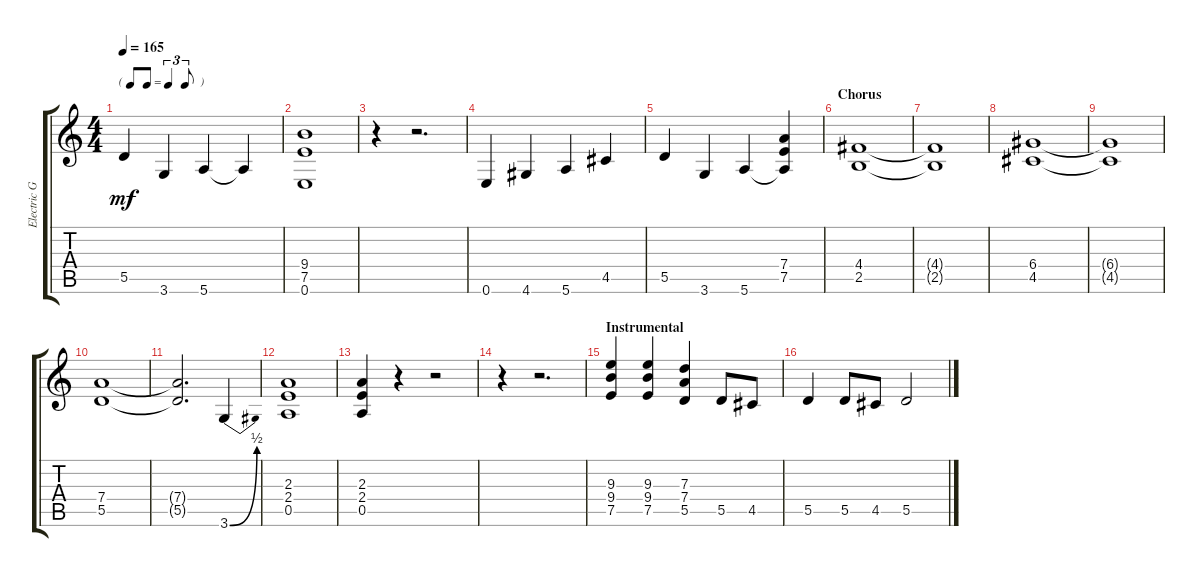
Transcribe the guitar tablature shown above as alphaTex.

\track ("Electric Guitar" "Electric G") {instrument overdrivenguitar}
\staff {score tabs}
\tuning (E4 B3 G3 D3 A2 E2) {hide}
\ts (4 4)
\tf triplet8th
\tempo 165
\clef g2
\ks c
5.5.4{dy mf} 3.6.4 5.6.4 5.6{t}.4 |
(9.4 7.5 0.6).1 |
r.4 r.2{d} |
0.6.4 4.6.4 5.6.4 4.5.4 |
5.5.4 3.6.4 5.6.4 (7.4 7.5 5.6{t}).4 |
\section ("" "Chorus")
(4.4 2.5).1 |
(4.4{t} 2.5{t}).1 |
(6.4 4.5).1 |
(6.4{t} 4.5{t}).1 |
(7.4 5.5).1 |
(7.4{t} 5.5{t}).2{d} 3.6{be (bend 0 0 60 2)}.4 |
(2.3 2.4 0.5).1 |
(2.3 2.4 0.5).4 r.4 r.2 |
r.4 r.2{d} |
\section ("" "Instrumental")
(9.3 9.4 7.5).4 (9.3 9.4 7.5).4 (7.3 7.4 5.5).4 5.5.8 4.5.8 |
5.5.4 5.5.8 4.5.8 5.5.2
